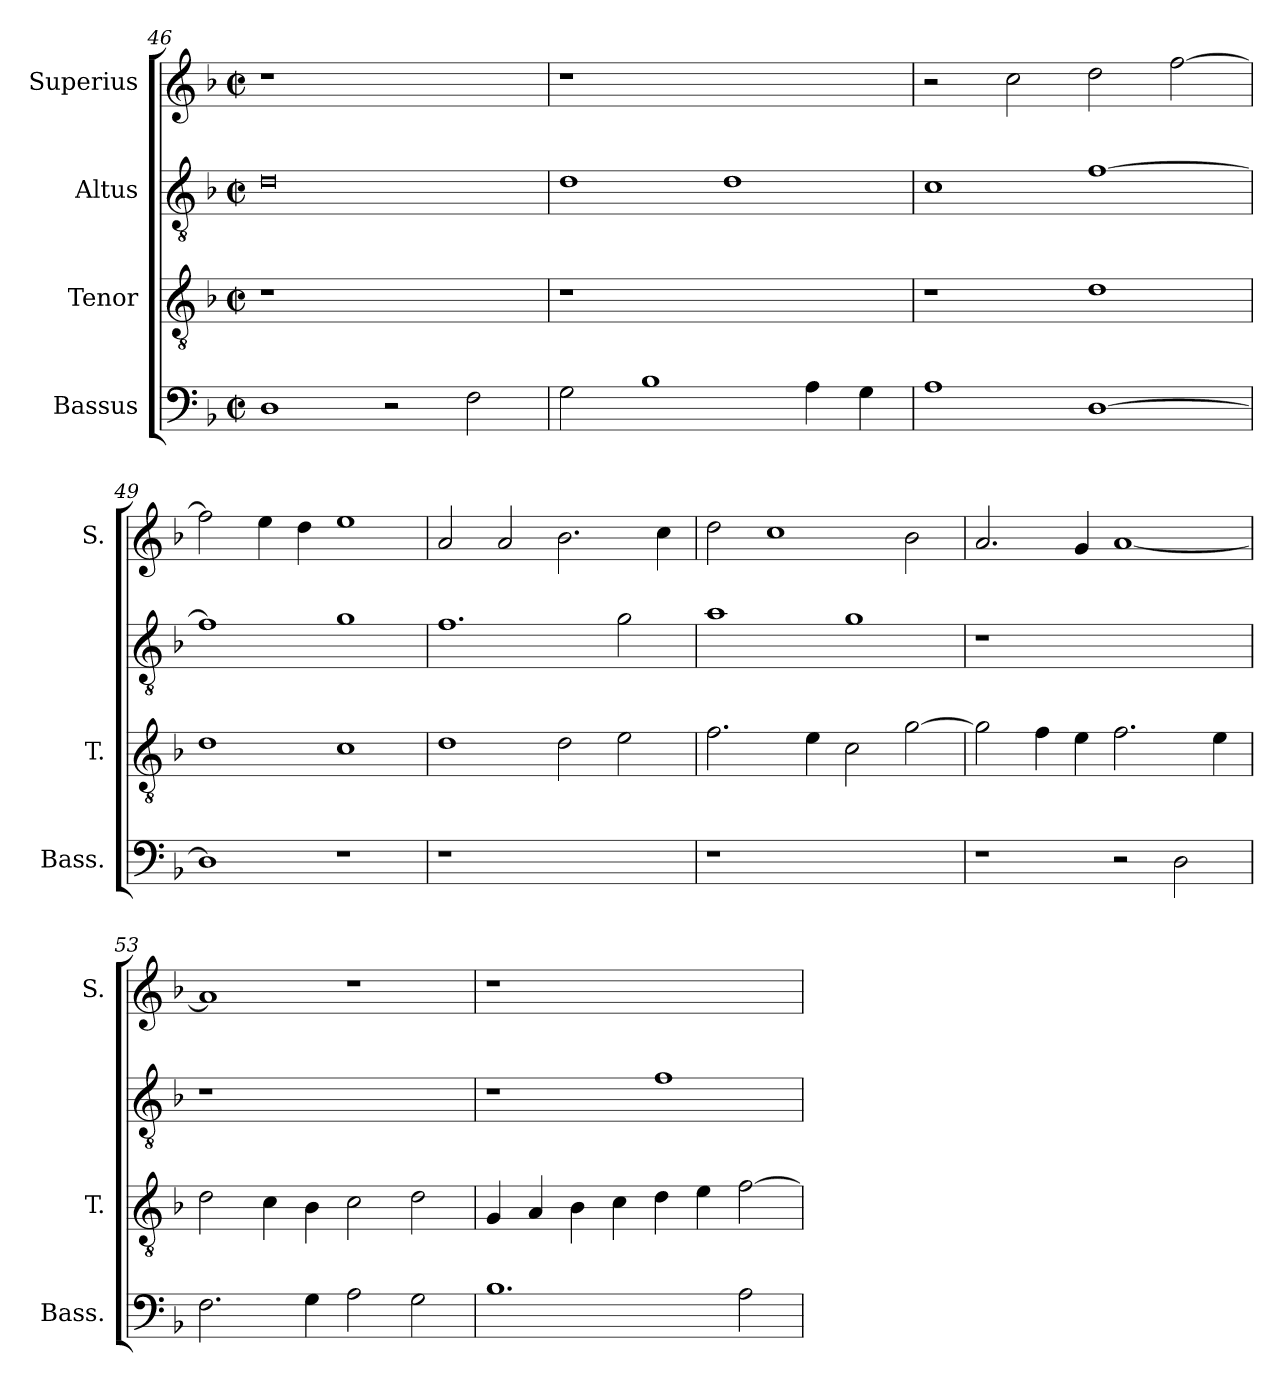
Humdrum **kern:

**kern	**kern	**kern	**kern
*part4	*part3	*part2	*part1
*staff4	*staff3	*staff2	*staff1
*I"Bassus	*I"Tenor	*I"Altus	*I"Superius
*I'Bass.	*I'T.	*	*I'S.
*clefF4	*clefGv2	*clefGv2	*clefG2
*	*ITrd7c12	*ITrd7c12	*
*k[b-]	*k[b-]	*k[b-]	*k[b-]
*F:	*F:	*F:	*F:
*M2/2	*M2/2	*M2/2	*M2/2
*met(c|)	*met(c|)	*met(c|)	*met(c|)
=46	=46	=46	=46
!	!LO:N:vis=1	!	!LO:N:vis=1
1Di	1r	0Di	1r
2r	1ryy	.	1ryy
2Fi\	.	.	.
=47	=47	=47	=47
!	!LO:N:vis=1	!	!LO:N:vis=1
2Gi\	1r	1Di	1r
1B-i	.	.	.
.	1ryy	1Di	1ryy
4Ai\	.	.	.
4Gi\	.	.	.
=48	=48	=48	=48
1Ai	1r	1Ci	2r
.	.	.	2cci\
[>1Di	1Di	[>1Fi	2ddi\
.	.	.	[>2ffi\
!!LO:LB:g=z
=49	=49	=49	=49
1Di]	1Di	1Fi]	2ffi\]
.	.	.	4eei\
.	.	.	4ddi\
1r	1Ci	1Gi	1eei
=50	=50	=50	=50
!LO:N:vis=1	!	!	!
1r	1Di	1.Fi	2ai/
.	.	.	2ai/
1ryy	2Di\	.	2.b-i\
.	2Ei\	2Gi\	.
.	.	.	4cci\
=51	=51	=51	=51
!LO:N:vis=1	!	!	!
1r	2.Fi\	1Ai	2ddi\
.	.	.	1cci
.	4Ei\	.	.
1ryy	2Ci\	1Gi	.
.	[>2Gi\	.	2b-i\
=52	=52	=52	=52
!	!	!LO:N:vis=1	!
1r	2Gi\]	1r	2.ai/
.	4Fi\	.	.
.	4Ei\	.	4gi/
2r	2.Fi\	1ryy	[<1ai
2Di\	.	.	.
.	4Ei\	.	.
=53	=53	=53	=53
!	!	!LO:N:vis=1	!
2.Fi\	2Di\	1r	1ai]
.	4Ci\	.	.
4Gi\	4BB-i\	.	.
2Ai\	2Ci\	1ryy	1r
2Gi\	2Di\	.	.
!!LO:PB:g=z
=54	=54	=54	=54
!	!	!	!LO:N:vis=1
1.B-i	4GGi/	1r	1r
.	4AAi/	.	.
.	4BB-i\	.	.
.	4Ci\	.	.
.	4Di\	1Fi	1ryy
.	4Ei\	.	.
2Ai\	[>2Fi\	.	.
=	=	=	=
*-	*-	*-	*-
